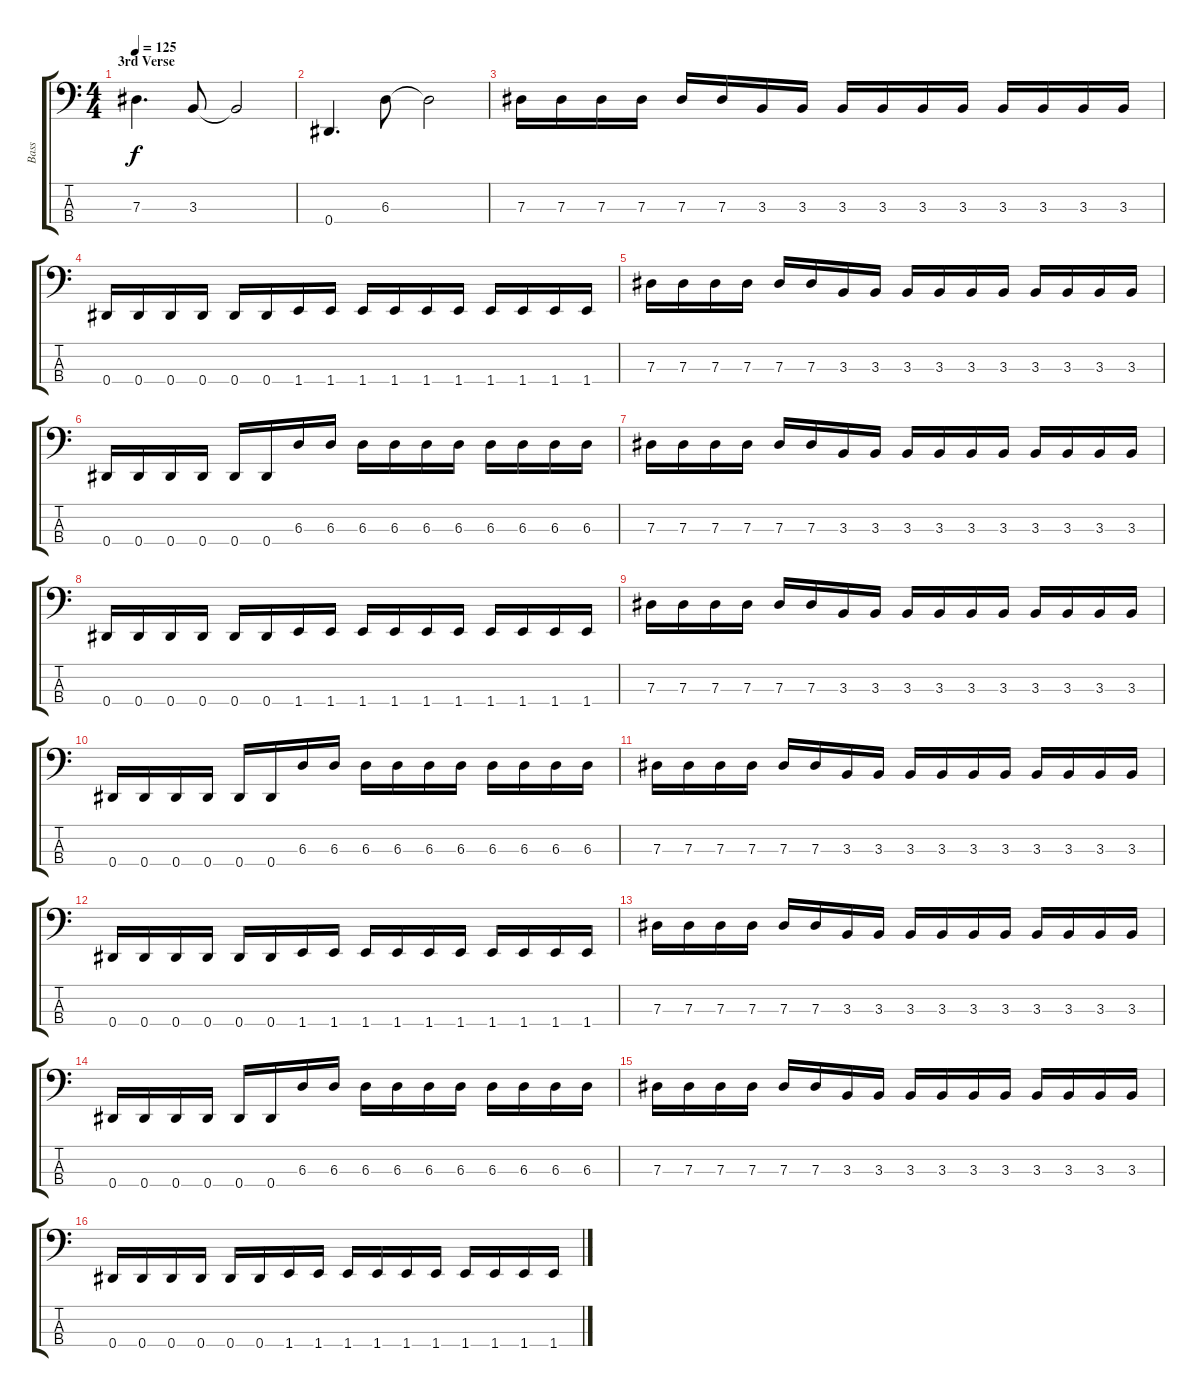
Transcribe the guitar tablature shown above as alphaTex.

\track ("Bass" "Bass") {instrument electricbasspick}
\staff {score tabs}
\tuning (Gb2 Db2 Ab1 Eb1) {hide}
\ts (4 4)
\section ("" "3rd Verse")
\tempo 125
\clef f4
\ks c
7.3.4{d dy f} 3.3.8 3.3{t}.2 |
0.4.4{d} 6.3.8 6.3{t}.2 |
7.3.16 7.3.16 7.3.16 7.3.16 7.3.16 7.3.16 3.3.16 3.3.16 3.3.16 3.3.16 3.3.16 3.3.16 3.3.16 3.3.16 3.3.16 3.3.16 |
0.4.16 0.4.16 0.4.16 0.4.16 0.4.16 0.4.16 1.4.16 1.4.16 1.4.16 1.4.16 1.4.16 1.4.16 1.4.16 1.4.16 1.4.16 1.4.16 |
7.3.16 7.3.16 7.3.16 7.3.16 7.3.16 7.3.16 3.3.16 3.3.16 3.3.16 3.3.16 3.3.16 3.3.16 3.3.16 3.3.16 3.3.16 3.3.16 |
0.4.16 0.4.16 0.4.16 0.4.16 0.4.16 0.4.16 6.3.16 6.3.16 6.3.16 6.3.16 6.3.16 6.3.16 6.3.16 6.3.16 6.3.16 6.3.16 |
7.3.16 7.3.16 7.3.16 7.3.16 7.3.16 7.3.16 3.3.16 3.3.16 3.3.16 3.3.16 3.3.16 3.3.16 3.3.16 3.3.16 3.3.16 3.3.16 |
0.4.16 0.4.16 0.4.16 0.4.16 0.4.16 0.4.16 1.4.16 1.4.16 1.4.16 1.4.16 1.4.16 1.4.16 1.4.16 1.4.16 1.4.16 1.4.16 |
7.3.16 7.3.16 7.3.16 7.3.16 7.3.16 7.3.16 3.3.16 3.3.16 3.3.16 3.3.16 3.3.16 3.3.16 3.3.16 3.3.16 3.3.16 3.3.16 |
0.4.16 0.4.16 0.4.16 0.4.16 0.4.16 0.4.16 6.3.16 6.3.16 6.3.16 6.3.16 6.3.16 6.3.16 6.3.16 6.3.16 6.3.16 6.3.16 |
7.3.16 7.3.16 7.3.16 7.3.16 7.3.16 7.3.16 3.3.16 3.3.16 3.3.16 3.3.16 3.3.16 3.3.16 3.3.16 3.3.16 3.3.16 3.3.16 |
0.4.16 0.4.16 0.4.16 0.4.16 0.4.16 0.4.16 1.4.16 1.4.16 1.4.16 1.4.16 1.4.16 1.4.16 1.4.16 1.4.16 1.4.16 1.4.16 |
7.3.16 7.3.16 7.3.16 7.3.16 7.3.16 7.3.16 3.3.16 3.3.16 3.3.16 3.3.16 3.3.16 3.3.16 3.3.16 3.3.16 3.3.16 3.3.16 |
0.4.16 0.4.16 0.4.16 0.4.16 0.4.16 0.4.16 6.3.16 6.3.16 6.3.16 6.3.16 6.3.16 6.3.16 6.3.16 6.3.16 6.3.16 6.3.16 |
7.3.16 7.3.16 7.3.16 7.3.16 7.3.16 7.3.16 3.3.16 3.3.16 3.3.16 3.3.16 3.3.16 3.3.16 3.3.16 3.3.16 3.3.16 3.3.16 |
0.4.16 0.4.16 0.4.16 0.4.16 0.4.16 0.4.16 1.4.16 1.4.16 1.4.16 1.4.16 1.4.16 1.4.16 1.4.16 1.4.16 1.4.16 1.4.16
